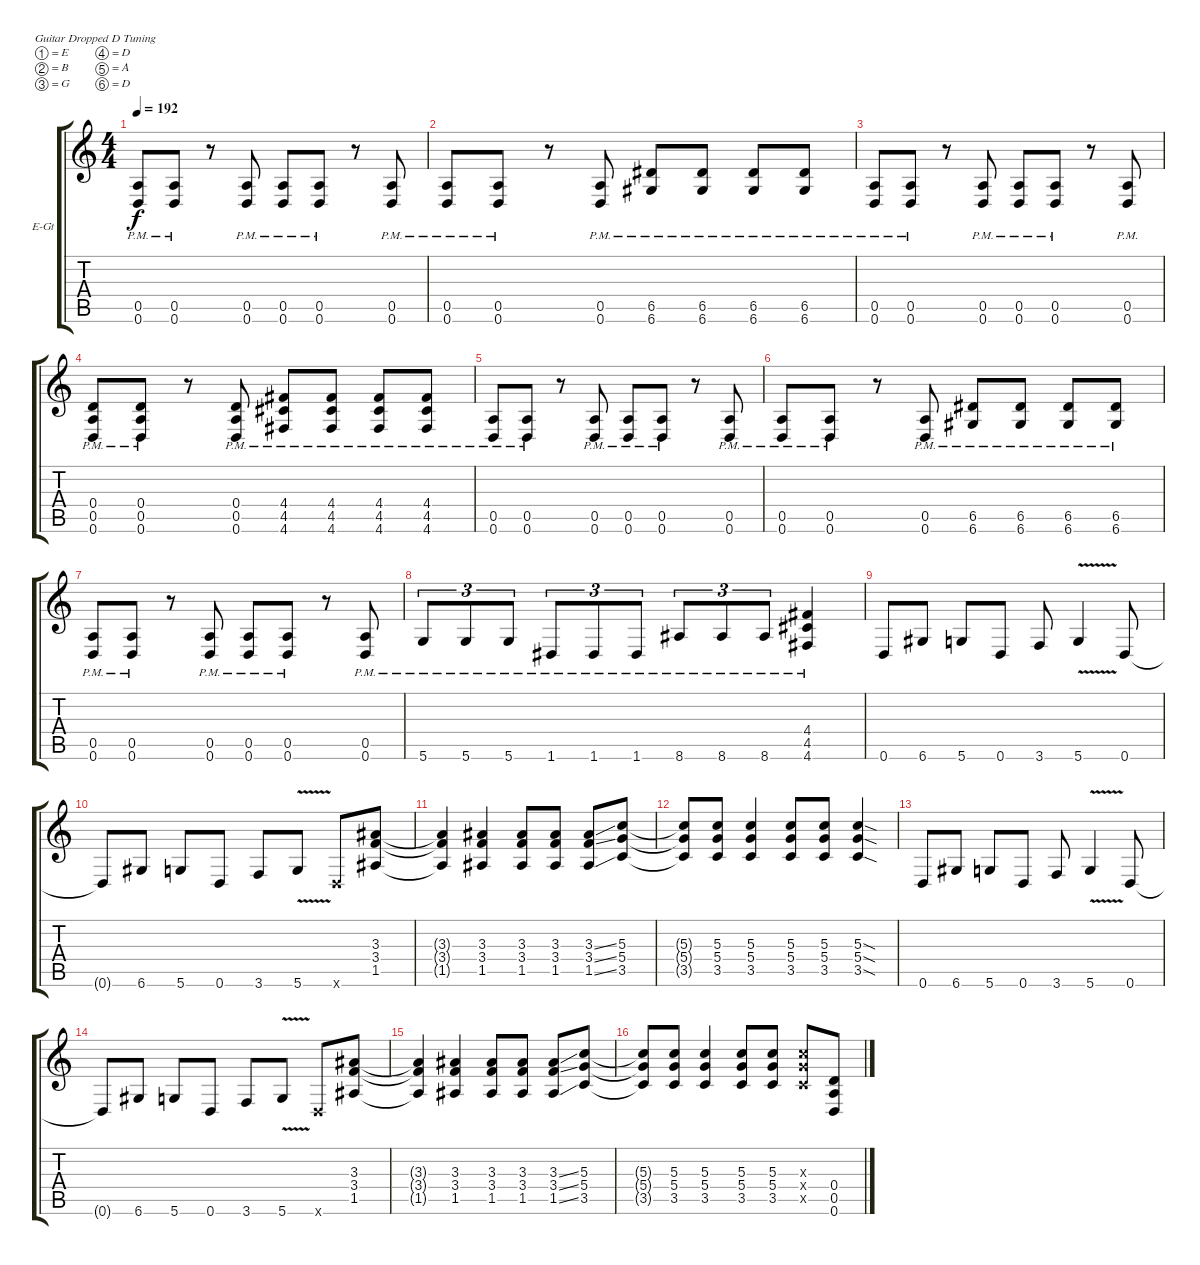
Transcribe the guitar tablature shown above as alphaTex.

\defaultSystemsLayout 4
\bracketExtendMode groupsimilarinstruments
\firstSystemTrackNameOrientation horizontal
\otherSystemsTrackNameOrientation horizontal
\track ("Electric Guitar" "E-Gt") {instrument distortionguitar}
\staff {score tabs}
\tuning (E4 B3 G3 D3 A2 D2)
\ts (4 4)
\tempo 192
\clef g2
\ks c
(0.5{pm} 0.6{pm}).8{dy f} (0.5{pm} 0.6{pm}).8 r.8 (0.5{pm} 0.6{pm}).8 (0.5{pm} 0.6{pm}).8 (0.5{pm} 0.6{pm}).8 r.8 (0.5{pm} 0.6{pm}).8 |
(0.5{pm} 0.6{pm}).8 (0.6{pm} 0.5{pm}).8 r.8 (0.5{pm} 0.6{pm}).8 (6.6{pm} 6.5{pm}).8 (6.6{pm} 6.5{pm}).8 (6.6{pm} 6.5{pm}).8 (6.6{pm} 6.5{pm}).8 |
(0.5{pm} 0.6{pm}).8 (0.5{pm} 0.6{pm}).8 r.8 (0.5{pm} 0.6{pm}).8 (0.5{pm} 0.6{pm}).8 (0.5{pm} 0.6{pm}).8 r.8 (0.5{pm} 0.6{pm}).8 |
(0.5{pm} 0.6{pm} 0.4{pm}).8 (0.6{pm} 0.5{pm} 0.4{pm}).8 r.8 (0.5{pm} 0.6{pm} 0.4{pm}).8 (4.6{pm} 4.5{pm} 4.4{pm}).8 (4.6{pm} 4.5{pm} 4.4{pm}).8 (4.6{pm} 4.5{pm} 4.4{pm}).8 (4.6{pm} 4.5{pm} 4.4{pm}).8 |
(0.5{pm} 0.6{pm}).8 (0.5{pm} 0.6{pm}).8 r.8 (0.5{pm} 0.6{pm}).8 (0.5{pm} 0.6{pm}).8 (0.5{pm} 0.6{pm}).8 r.8 (0.5{pm} 0.6{pm}).8 |
(0.5{pm} 0.6{pm}).8 (0.6{pm} 0.5{pm}).8 r.8 (0.5{pm} 0.6{pm}).8 (6.6{pm} 6.5{pm}).8 (6.6{pm} 6.5{pm}).8 (6.6{pm} 6.5{pm}).8 (6.6{pm} 6.5{pm}).8 |
(0.5{pm} 0.6{pm}).8 (0.5{pm} 0.6{pm}).8 r.8 (0.5{pm} 0.6{pm}).8 (0.5{pm} 0.6{pm}).8 (0.5{pm} 0.6{pm}).8 r.8 (0.5{pm} 0.6{pm}).8 |
5.6{pm}.8{tu (3 2)} 5.6{pm}.8{tu (3 2)} 5.6{pm}.8{tu (3 2)} 1.6{pm}.8{tu (3 2)} 1.6{pm}.8{tu (3 2)} 1.6{pm}.8{tu (3 2)} 8.6{pm}.8{tu (3 2)} 8.6{pm}.8{tu (3 2)} 8.6{pm}.8{tu (3 2)} (4.6{pm} 4.5{pm} 4.4{pm}).4 |
0.6.8 6.6.8 5.6.8 0.6.8 3.6.8 5.6{v}.4 0.6.8 |
0.6{t}.8 6.6.8 5.6.8 0.6.8 3.6.8 5.6{v}.8 0.6{x}.8 (1.5 3.4 3.3).8 |
(1.5{t} 3.4{t} 3.3{t}).4 (1.5 3.4 3.3).4 (3.4 3.3 1.5).8 (1.5 3.4 3.3).8 (3.3{ss} 3.4{ss} 1.5{ss}).8 (5.3 5.4 3.5).8 |
(5.3{t} 5.4{t} 3.5{t}).8 (3.5 5.4 5.3).8 (5.3 5.4 3.5).4 (3.5 5.4 5.3).8 (5.3 5.4 3.5).8 (3.5{sod} 5.4{sod} 5.3{sod}).4 |
0.6.8 6.6.8 5.6.8 0.6.8 3.6.8 5.6{v}.4 0.6.8 |
0.6{t}.8 6.6.8 5.6.8 0.6.8 3.6.8 5.6{v}.8 0.6{x}.8 (1.5 3.4 3.3).8 |
(1.5{t} 3.4{t} 3.3{t}).4 (1.5 3.4 3.3).4 (3.4 3.3 1.5).8 (1.5 3.4 3.3).8 (3.3{ss} 3.4{ss} 1.5{ss}).8 (5.3 5.4 3.5).8 |
(5.3{t} 5.4{t} 3.5{t}).8 (3.5 5.4 5.3).8 (5.3 5.4 3.5).4 (3.5 5.4 5.3).8 (5.3 5.4 3.5).8 (3.5{x} 5.4{x} 5.3{x}).8 (0.4 0.5 0.6).8
